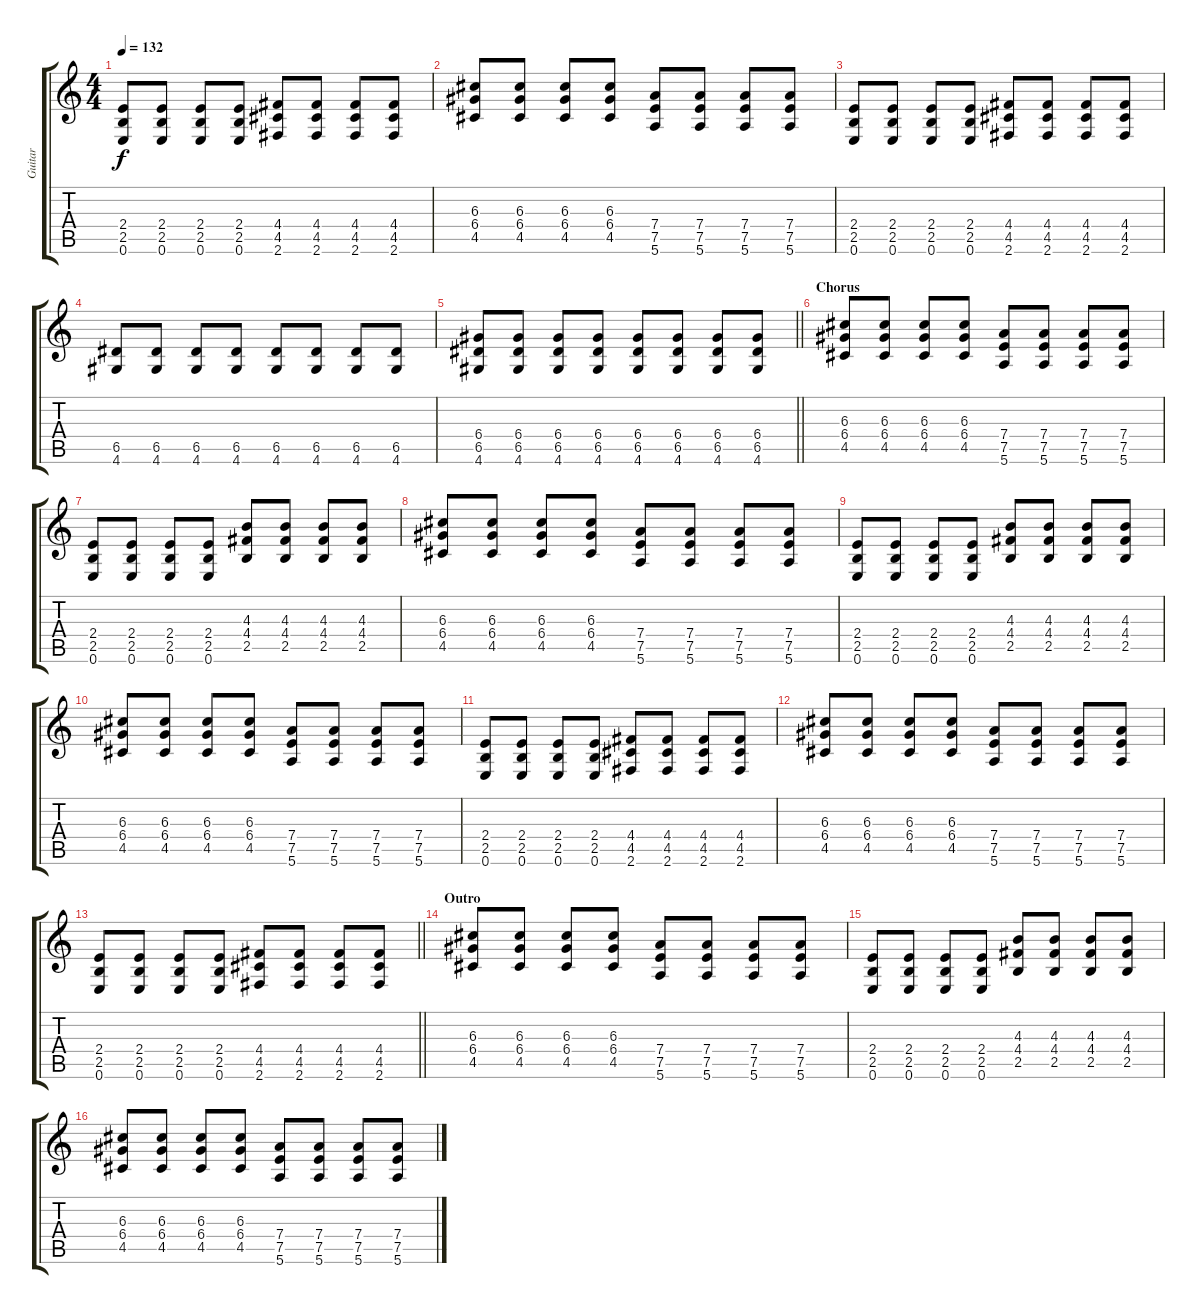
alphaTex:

\track ("Guitar" "Guitar") {instrument distortionguitar}
\staff {score tabs}
\tuning (E4 B3 G3 D3 A2 E2) {hide}
\ts (4 4)
\tempo 132
\clef g2
\ks c
(2.4 2.5 0.6).8{dy f} (2.4 2.5 0.6).8 (2.4 2.5 0.6).8 (2.4 2.5 0.6).8 (4.4 4.5 2.6).8 (4.4 4.5 2.6).8 (4.4 4.5 2.6).8 (4.4 4.5 2.6).8 |
(6.3 6.4 4.5).8 (6.3 6.4 4.5).8 (6.3 6.4 4.5).8 (6.3 6.4 4.5).8 (7.4 7.5 5.6).8 (7.4 7.5 5.6).8 (7.4 7.5 5.6).8 (7.4 7.5 5.6).8 |
(2.4 2.5 0.6).8 (2.4 2.5 0.6).8 (2.4 2.5 0.6).8 (2.4 2.5 0.6).8 (4.4 4.5 2.6).8 (4.4 4.5 2.6).8 (4.4 4.5 2.6).8 (4.4 4.5 2.6).8 |
(6.5 4.6).8 (6.5 4.6).8 (6.5 4.6).8 (6.5 4.6).8 (6.5 4.6).8 (6.5 4.6).8 (6.5 4.6).8 (6.5 4.6).8 |
\barLineRight lightlight
(6.4 6.5 4.6).8 (6.4 6.5 4.6).8 (6.4 6.5 4.6).8 (6.4 6.5 4.6).8 (6.4 6.5 4.6).8 (6.4 6.5 4.6).8 (6.4 6.5 4.6).8 (6.4 6.5 4.6).8 |
\section ("" "Chorus")
(6.3 6.4 4.5).8 (6.3 6.4 4.5).8 (6.3 6.4 4.5).8 (6.3 6.4 4.5).8 (7.4 7.5 5.6).8 (7.4 7.5 5.6).8 (7.4 7.5 5.6).8 (7.4 7.5 5.6).8 |
(2.4 2.5 0.6).8 (2.4 2.5 0.6).8 (2.4 2.5 0.6).8 (2.4 2.5 0.6).8 (4.3 4.4 2.5).8 (4.3 4.4 2.5).8 (4.3 4.4 2.5).8 (4.3 4.4 2.5).8 |
(6.3 6.4 4.5).8 (6.3 6.4 4.5).8 (6.3 6.4 4.5).8 (6.3 6.4 4.5).8 (7.4 7.5 5.6).8 (7.4 7.5 5.6).8 (7.4 7.5 5.6).8 (7.4 7.5 5.6).8 |
(2.4 2.5 0.6).8 (2.4 2.5 0.6).8 (2.4 2.5 0.6).8 (2.4 2.5 0.6).8 (4.3 4.4 2.5).8 (4.3 4.4 2.5).8 (4.3 4.4 2.5).8 (4.3 4.4 2.5).8 |
(6.3 6.4 4.5).8 (6.3 6.4 4.5).8 (6.3 6.4 4.5).8 (6.3 6.4 4.5).8 (7.4 7.5 5.6).8 (7.4 7.5 5.6).8 (7.4 7.5 5.6).8 (7.4 7.5 5.6).8 |
(2.4 2.5 0.6).8 (2.4 2.5 0.6).8 (2.4 2.5 0.6).8 (2.4 2.5 0.6).8 (4.4 4.5 2.6).8 (4.4 4.5 2.6).8 (4.4 4.5 2.6).8 (4.4 4.5 2.6).8 |
(6.3 6.4 4.5).8 (6.3 6.4 4.5).8 (6.3 6.4 4.5).8 (6.3 6.4 4.5).8 (7.4 7.5 5.6).8 (7.4 7.5 5.6).8 (7.4 7.5 5.6).8 (7.4 7.5 5.6).8 |
\barLineRight lightlight
(2.4 2.5 0.6).8 (2.4 2.5 0.6).8 (2.4 2.5 0.6).8 (2.4 2.5 0.6).8 (4.4 4.5 2.6).8 (4.4 4.5 2.6).8 (4.4 4.5 2.6).8 (4.4 4.5 2.6).8 |
\section ("" "Outro")
(6.3 6.4 4.5).8 (6.3 6.4 4.5).8 (6.3 6.4 4.5).8 (6.3 6.4 4.5).8 (7.4 7.5 5.6).8 (7.4 7.5 5.6).8 (7.4 7.5 5.6).8 (7.4 7.5 5.6).8 |
(2.4 2.5 0.6).8 (2.4 2.5 0.6).8 (2.4 2.5 0.6).8 (2.4 2.5 0.6).8 (4.3 4.4 2.5).8 (4.3 4.4 2.5).8 (4.3 4.4 2.5).8 (4.3 4.4 2.5).8 |
(6.3 6.4 4.5).8 (6.3 6.4 4.5).8 (6.3 6.4 4.5).8 (6.3 6.4 4.5).8 (7.4 7.5 5.6).8 (7.4 7.5 5.6).8 (7.4 7.5 5.6).8 (7.4 7.5 5.6).8
